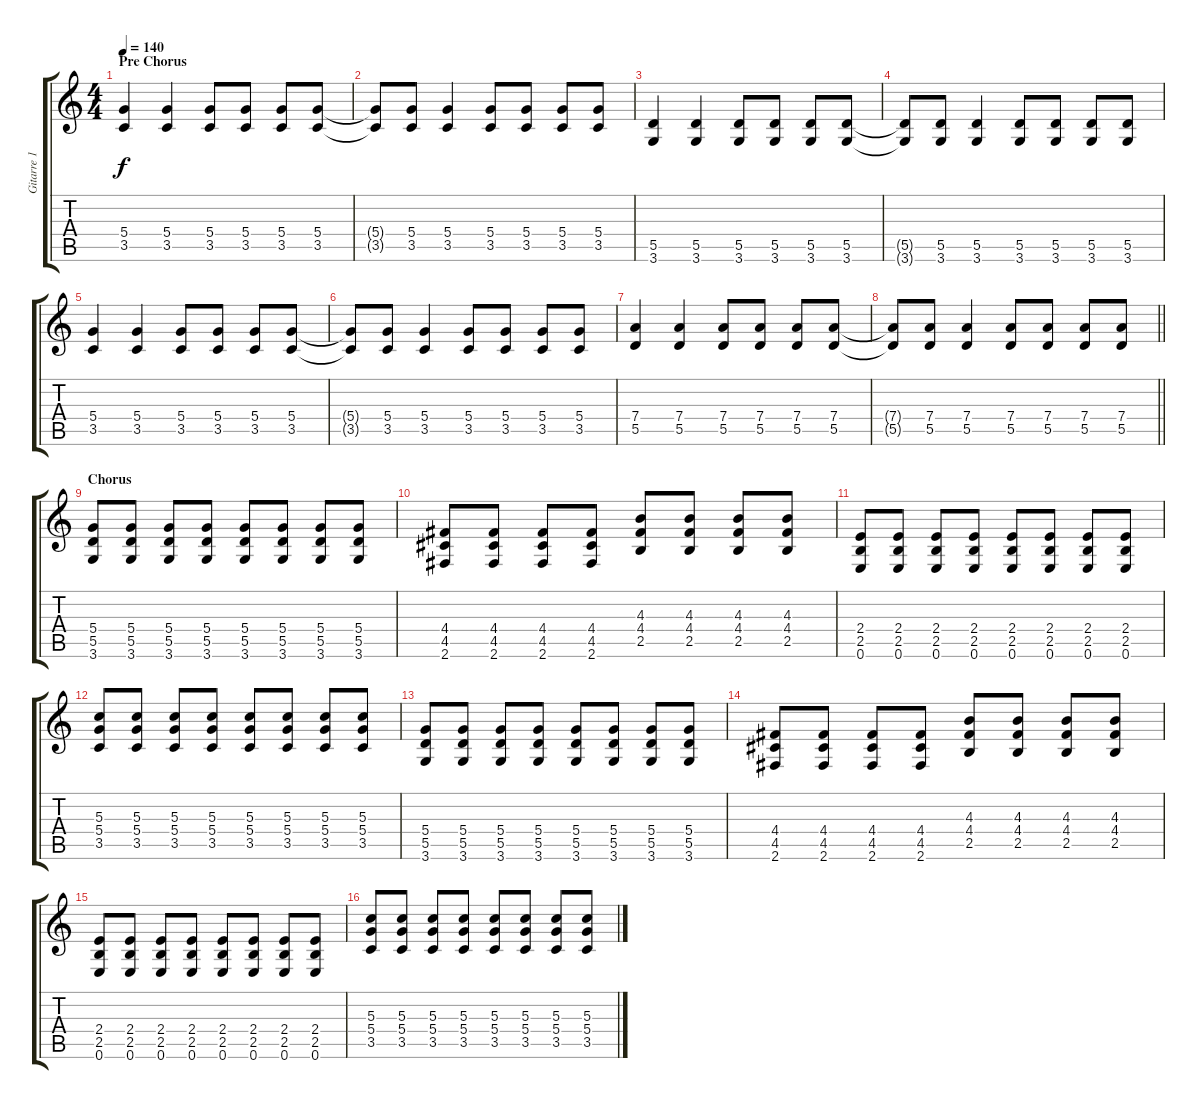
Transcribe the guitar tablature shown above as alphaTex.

\track ("Gitarre 1" "Gitarre 1") {instrument electricguitarclean}
\staff {score tabs}
\tuning (E4 B3 G3 D3 A2 E2) {hide}
\ts (4 4)
\section ("" "Pre Chorus")
\tempo 140
\clef g2
\ks c
(5.4 3.5).4{dy f} (5.4 3.5).4 (5.4 3.5).8 (5.4 3.5).8 (5.4 3.5).8 (5.4 3.5).8 |
(5.4{t} 3.5{t}).8 (5.4 3.5).8 (5.4 3.5).4 (5.4 3.5).8 (5.4 3.5).8 (5.4 3.5).8 (5.4 3.5).8 |
(5.5 3.6).4 (5.5 3.6).4 (5.5 3.6).8 (5.5 3.6).8 (5.5 3.6).8 (5.5 3.6).8 |
(5.5{t} 3.6{t}).8 (5.5 3.6).8 (5.5 3.6).4 (5.5 3.6).8 (5.5 3.6).8 (5.5 3.6).8 (5.5 3.6).8 |
(5.4 3.5).4 (5.4 3.5).4 (5.4 3.5).8 (5.4 3.5).8 (5.4 3.5).8 (5.4 3.5).8 |
(5.4{t} 3.5{t}).8 (5.4 3.5).8 (5.4 3.5).4 (5.4 3.5).8 (5.4 3.5).8 (5.4 3.5).8 (5.4 3.5).8 |
(7.4 5.5).4 (7.4 5.5).4 (7.4 5.5).8 (7.4 5.5).8 (7.4 5.5).8 (7.4 5.5).8 |
\barLineRight lightlight
(7.4{t} 5.5{t}).8 (7.4 5.5).8 (7.4 5.5).4 (7.4 5.5).8 (7.4 5.5).8 (7.4 5.5).8 (7.4 5.5).8 |
\section ("" "Chorus")
(5.4 5.5 3.6).8{volume 6 instrument overdrivenguitar} (5.4 5.5 3.6).8 (5.4 5.5 3.6).8 (5.4 5.5 3.6).8 (5.4 5.5 3.6).8 (5.4 5.5 3.6).8 (5.4 5.5 3.6).8 (5.4 5.5 3.6).8 |
(4.4 4.5 2.6).8 (4.4 4.5 2.6).8 (4.4 4.5 2.6).8 (4.4 4.5 2.6).8 (4.3 4.4 2.5).8 (4.3 4.4 2.5).8 (4.3 4.4 2.5).8 (4.3 4.4 2.5).8 |
(2.4 2.5 0.6).8 (2.4 2.5 0.6).8 (2.4 2.5 0.6).8 (2.4 2.5 0.6).8 (2.4 2.5 0.6).8 (2.4 2.5 0.6).8 (2.4 2.5 0.6).8 (2.4 2.5 0.6).8 |
(5.3 5.4 3.5).8 (5.3 5.4 3.5).8 (5.3 5.4 3.5).8 (5.3 5.4 3.5).8 (5.3 5.4 3.5).8 (5.3 5.4 3.5).8 (5.3 5.4 3.5).8 (5.3 5.4 3.5).8 |
(5.4 5.5 3.6).8 (5.4 5.5 3.6).8 (5.4 5.5 3.6).8 (5.4 5.5 3.6).8 (5.4 5.5 3.6).8 (5.4 5.5 3.6).8 (5.4 5.5 3.6).8 (5.4 5.5 3.6).8 |
(4.4 4.5 2.6).8 (4.4 4.5 2.6).8 (4.4 4.5 2.6).8 (4.4 4.5 2.6).8 (4.3 4.4 2.5).8 (4.3 4.4 2.5).8 (4.3 4.4 2.5).8 (4.3 4.4 2.5).8 |
(2.4 2.5 0.6).8 (2.4 2.5 0.6).8 (2.4 2.5 0.6).8 (2.4 2.5 0.6).8 (2.4 2.5 0.6).8 (2.4 2.5 0.6).8 (2.4 2.5 0.6).8 (2.4 2.5 0.6).8 |
(5.3 5.4 3.5).8 (5.3 5.4 3.5).8 (5.3 5.4 3.5).8 (5.3 5.4 3.5).8 (5.3 5.4 3.5).8 (5.3 5.4 3.5).8 (5.3 5.4 3.5).8 (5.3 5.4 3.5).8
